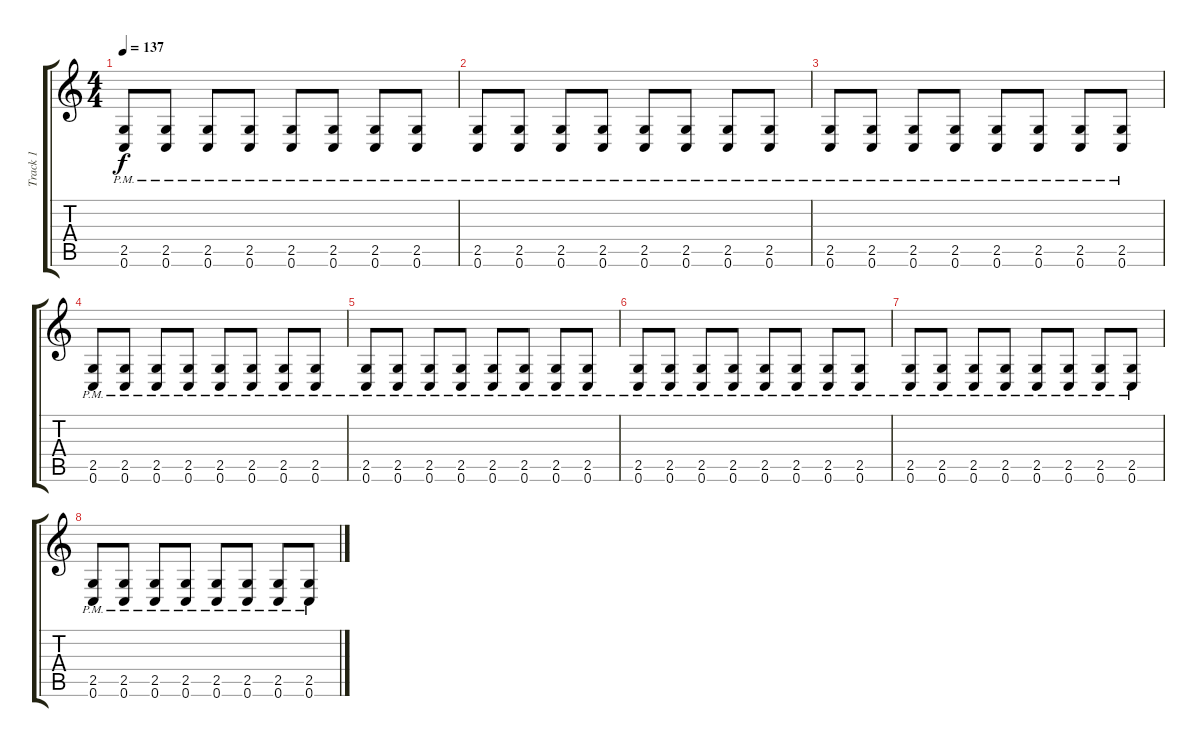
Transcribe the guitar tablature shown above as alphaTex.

\track ("Track 1" "Track 1") {instrument distortionguitar}
\staff {score tabs}
\tuning (C4 G3 Eb3 Bb2 F2 C2) {hide}
\ts (4 4)
\tempo 137
\clef g2
\ks c
(2.5{pm} 0.6{pm}).8{dy f} (2.5{pm} 0.6{pm}).8 (2.5{pm} 0.6{pm}).8 (2.5{pm} 0.6{pm}).8 (2.5{pm} 0.6{pm}).8 (2.5{pm} 0.6{pm}).8 (2.5{pm} 0.6{pm}).8 (2.5{pm} 0.6{pm}).8 |
(2.5{pm} 0.6{pm}).8 (2.5{pm} 0.6{pm}).8 (2.5{pm} 0.6{pm}).8 (2.5{pm} 0.6{pm}).8 (2.5{pm} 0.6{pm}).8 (2.5{pm} 0.6{pm}).8 (2.5{pm} 0.6{pm}).8 (2.5{pm} 0.6{pm}).8 |
(2.5{pm} 0.6{pm}).8 (2.5{pm} 0.6{pm}).8 (2.5{pm} 0.6{pm}).8 (2.5{pm} 0.6{pm}).8 (2.5{pm} 0.6{pm}).8 (2.5{pm} 0.6{pm}).8 (2.5{pm} 0.6{pm}).8 (2.5{pm} 0.6{pm}).8 |
(2.5{pm} 0.6{pm}).8 (2.5{pm} 0.6{pm}).8 (2.5{pm} 0.6{pm}).8 (2.5{pm} 0.6{pm}).8 (2.5{pm} 0.6{pm}).8 (2.5{pm} 0.6{pm}).8 (2.5{pm} 0.6{pm}).8 (2.5{pm} 0.6{pm}).8 |
(2.5{pm} 0.6{pm}).8 (2.5{pm} 0.6{pm}).8 (2.5{pm} 0.6{pm}).8 (2.5{pm} 0.6{pm}).8 (2.5{pm} 0.6{pm}).8 (2.5{pm} 0.6{pm}).8 (2.5{pm} 0.6{pm}).8 (2.5{pm} 0.6{pm}).8 |
(2.5{pm} 0.6{pm}).8 (2.5{pm} 0.6{pm}).8 (2.5{pm} 0.6{pm}).8 (2.5{pm} 0.6{pm}).8 (2.5{pm} 0.6{pm}).8 (2.5{pm} 0.6{pm}).8 (2.5{pm} 0.6{pm}).8 (2.5{pm} 0.6{pm}).8 |
(2.5{pm} 0.6{pm}).8 (2.5{pm} 0.6{pm}).8 (2.5{pm} 0.6{pm}).8 (2.5{pm} 0.6{pm}).8 (2.5{pm} 0.6{pm}).8 (2.5{pm} 0.6{pm}).8 (2.5{pm} 0.6{pm}).8 (2.5{pm} 0.6{pm}).8 |
(2.5{pm} 0.6{pm}).8 (2.5{pm} 0.6{pm}).8 (2.5{pm} 0.6{pm}).8 (2.5{pm} 0.6{pm}).8 (2.5{pm} 0.6{pm}).8 (2.5{pm} 0.6{pm}).8 (2.5{pm} 0.6{pm}).8 (2.5{pm} 0.6{pm}).8
